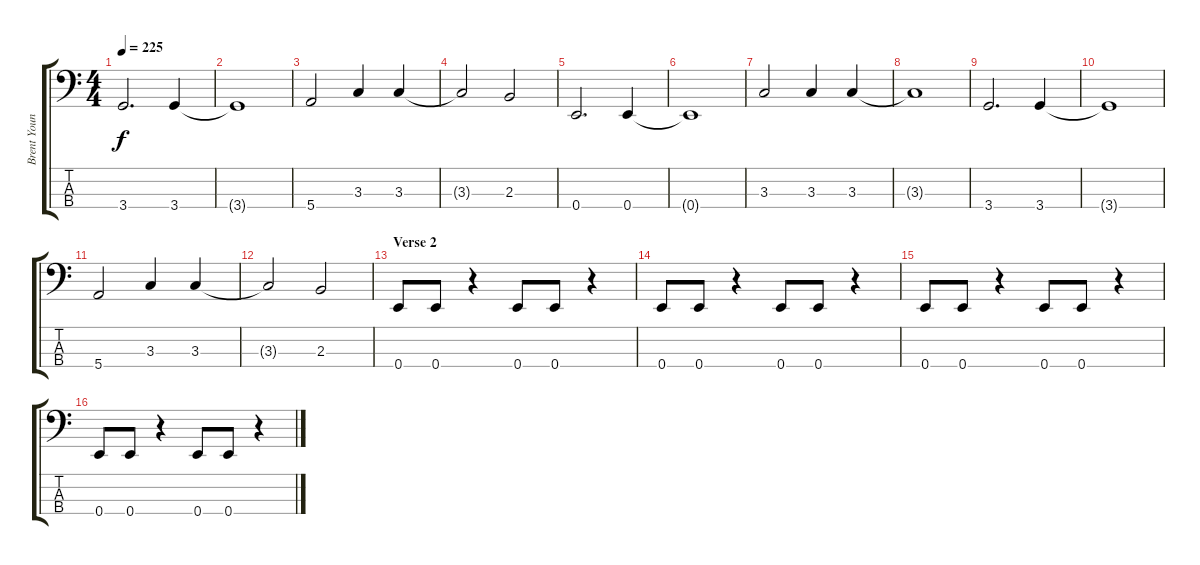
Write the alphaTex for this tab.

\track ("Brent Young" "Brent Youn") {instrument electricbasspick}
\staff {score tabs}
\tuning (G2 D2 A1 E1) {hide}
\ts (4 4)
\tempo 225
\clef f4
\ks c
3.4.2{d dy f} 3.4.4 |
3.4{t}.1 |
5.4.2 3.3.4 3.3.4 |
3.3{t}.2 2.3.2 |
0.4.2{d} 0.4.4 |
0.4{t}.1 |
3.3.2 3.3.4 3.3.4 |
3.3{t}.1 |
3.4.2{d} 3.4.4 |
3.4{t}.1 |
5.4.2 3.3.4 3.3.4 |
3.3{t}.2 2.3.2 |
\section ("" "Verse 2")
0.4.8 0.4.8 r.4 0.4.8 0.4.8 r.4 |
0.4.8 0.4.8 r.4 0.4.8 0.4.8 r.4 |
0.4.8 0.4.8 r.4 0.4.8 0.4.8 r.4 |
0.4.8 0.4.8 r.4 0.4.8 0.4.8 r.4
